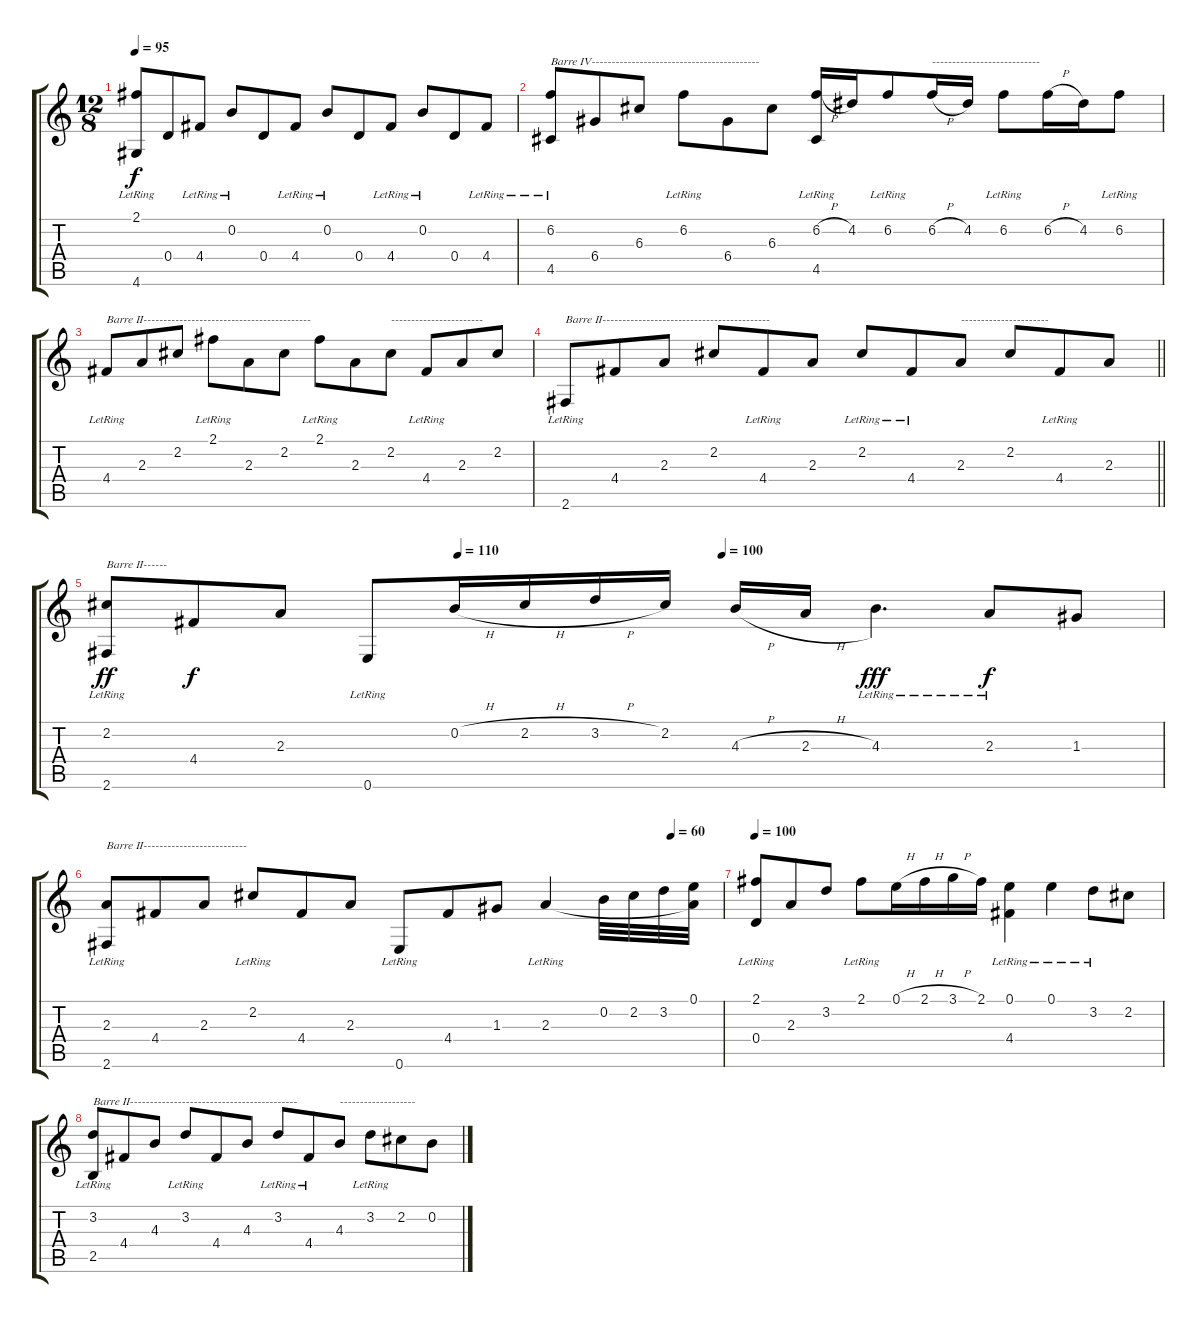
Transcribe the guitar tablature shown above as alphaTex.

\track "" {instrument acousticguitarnylon}
\staff {score tabs}
\tuning (E4 B3 G3 D3 A2 E2) {hide}
\ts (12 8)
\tempo 95
\clef g2
\ks c
(2.1{lr} 4.6{lr}).8{dy f} 0.4.8 4.4{lr}.8 0.2{lr}.8 0.4.8 4.4{lr}.8 0.2{lr}.8 0.4.8 4.4{lr}.8 0.2{lr}.8 0.4.8 4.4{lr}.8 |
(6.2{lr} 4.5{lr}).8{txt "Barre IV------------------------------------------"} 6.4.8 6.3.8 6.2{lr}.8 6.4.8 6.3.8 (6.2{h} 4.5{lr}).16 4.2.16 6.2{lr}.8 6.2{h}.16{txt "---------------------------"} 4.2.16 6.2{lr}.8 6.2{h}.16 4.2.16 6.2{lr}.8 |
4.4{lr}.8{txt "Barre II------------------------------------------"} 2.3.8 2.2.8 2.1{lr}.8 2.3.8 2.2.8 2.1{lr}.8 2.3.8 2.2.8{txt "-----------------------"} 4.4{lr}.8 2.3.8 2.2.8 |
\barLineRight lightlight
2.6{lr}.8{txt "Barre II------------------------------------------"} 4.4.8 2.3.8 2.2.8 4.4{lr}.8 2.3.8 2.2{lr}.8 4.4{lr}.8 2.3.8{txt "----------------------"} 2.2.8 4.4{lr}.8 2.3.8 |
\tempo (110 0.3333333333333333)
\tempo (100 0.5833333333333334)
(2.2 2.6{lr}).8{txt "Barre II------" dy ff} 4.4.8{dy f} 2.3.8 0.6{lr}.8 0.2{h}.16 2.2{h}.16 3.2{h}.16 2.2.16 4.3{h}.16 2.3{h}.16 4.3{lr}.4{d dy fff} 2.3{lr}.8{dy f} 1.3.8 |
\tempo (60 0.9166666666666666)
(2.3{lr} 2.6{lr}).8{txt "Barre II--------------------------"} 4.4.8 2.3.8 2.2{lr}.8 4.4.8 2.3.8 0.6{lr}.8 4.4.8 1.3.8 2.3{lr}.4 0.2.32 2.2.32 3.2.32 (0.1 2.3{t}).32 |
\tempo 100
(2.1{lr} 0.4{lr}).8 2.3.8 3.2.8 2.1{lr}.8 0.1{h}.16 2.1{h}.16 3.1{h}.16 2.1.16 (0.1{lr} 4.4{lr}).4 0.1{lr}.4 3.2{lr}.8 2.2.8 |
(3.2{lr} 2.5{lr}).8{txt "Barre II------------------------------------------"} 4.4.8 4.3.8 3.2{lr}.8 4.4.8 4.3.8 3.2{lr}.8 4.4{lr}.8 4.3.8{txt "-------------------"} 3.2{lr}.8 2.2.8 0.2.8
